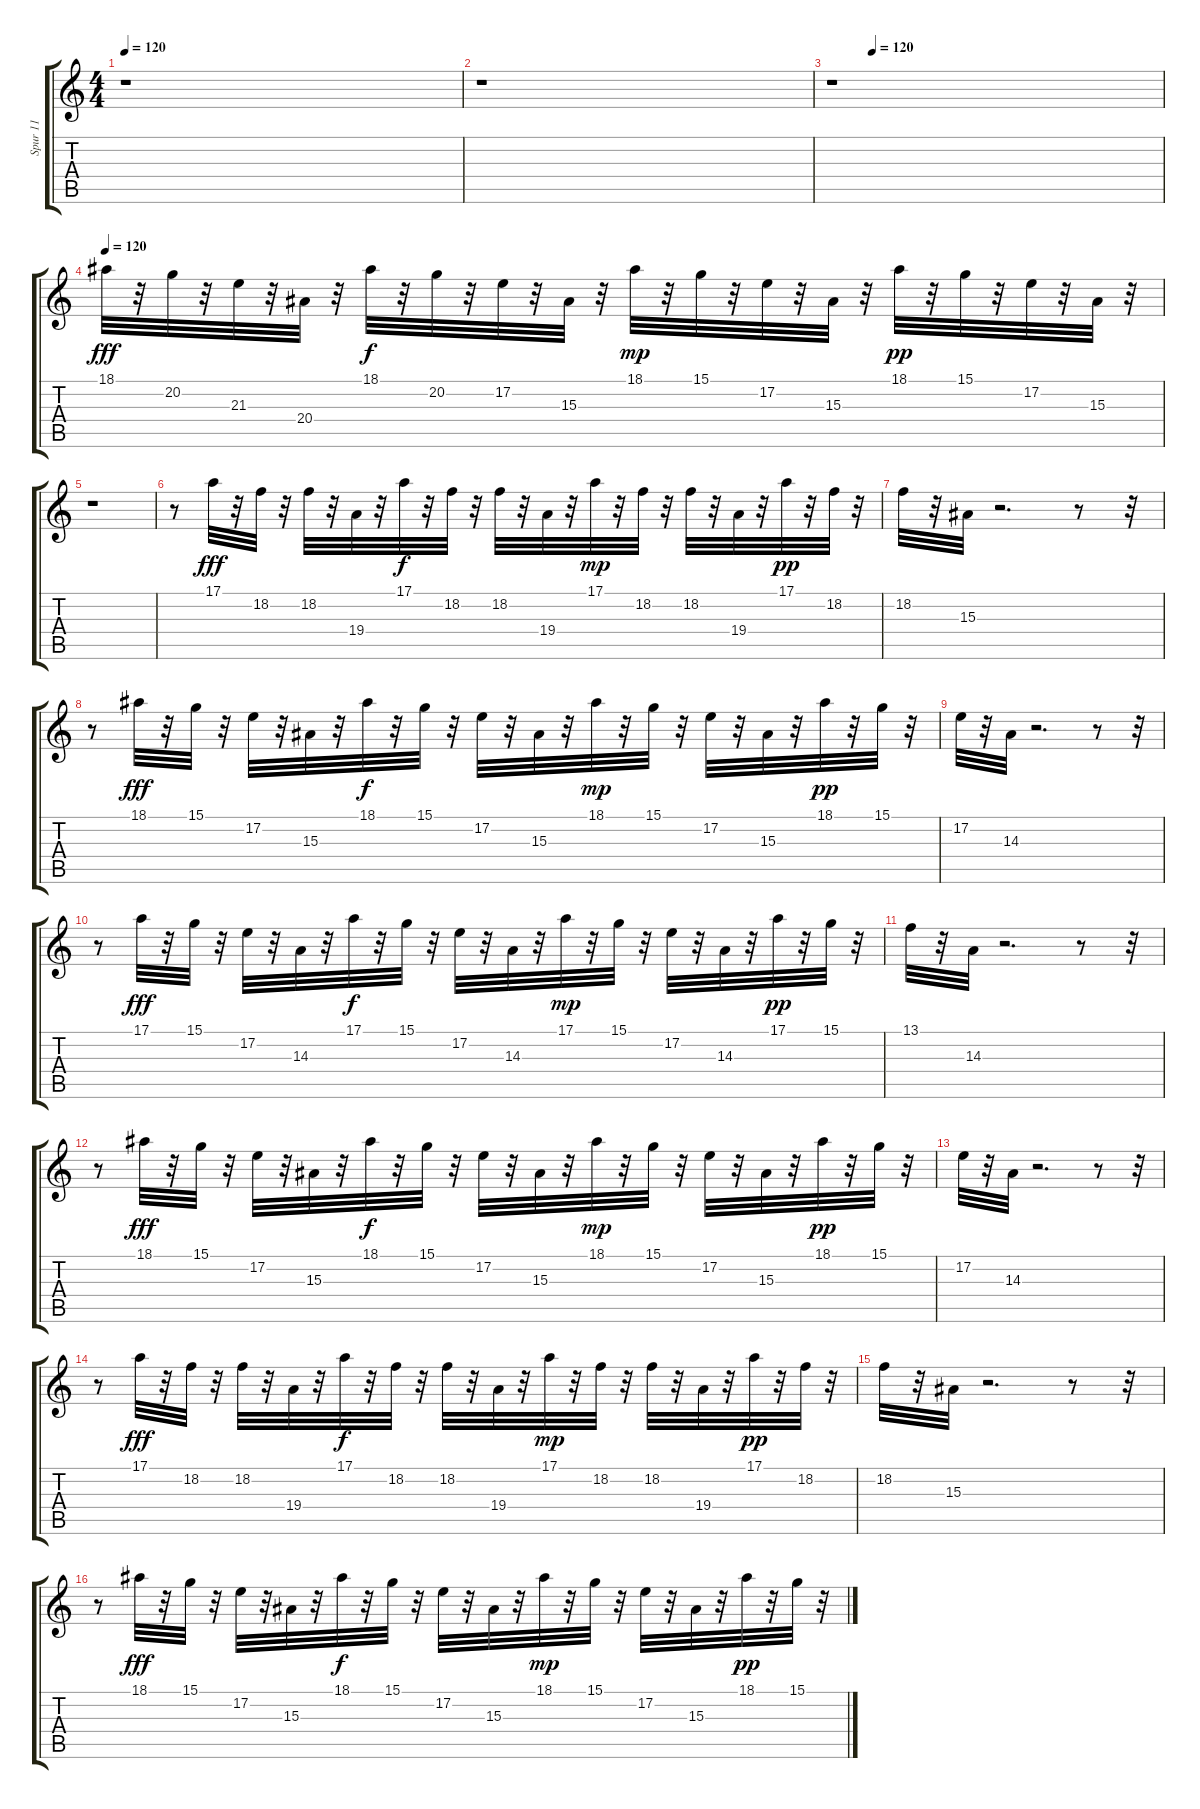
\track ("Spur 11" "Spur 11") {instrument pad1newage}
\staff {score tabs}
\tuning (E4 B3 G3 D3 A2 E2) {hide}
\ts (4 4)
\tempo 120
\clef g2
\ks c
r.1{dy f} |
r.1 |
\tempo (120 0.125)
r.1 |
\tempo 120
18.1.32{dy fff balance 16} r.32 20.2.32{balance 0} r.32 21.3.32{balance 16} r.32 20.4.32{balance 0} r.32 18.1.32{dy f balance 0} r.32 20.2.32{balance 16} r.32 17.2.32{balance 0} r.32 15.3.32{balance 16} r.32 18.1.32{dy mp balance 0} r.32 15.1.32{balance 16} r.32 17.2.32{balance 0} r.32 15.3.32{balance 16} r.32 18.1.32{dy pp balance 0} r.32 15.1.32{balance 16} r.32 17.2.32{balance 0} r.32 15.3.32{balance 16} r.32 |
r.1 |
r.8 17.1.32{dy fff balance 16} r.32 18.2.32{balance 0} r.32 18.2.32{balance 16} r.32 19.4.32{balance 0} r.32 17.1.32{dy f balance 16} r.32 18.2.32{balance 0} r.32 18.2.32{balance 16} r.32 19.4.32{balance 0} r.32 17.1.32{dy mp balance 16} r.32 18.2.32{balance 0} r.32 18.2.32{balance 16} r.32 19.4.32{balance 0} r.32 17.1.32{dy pp balance 16} r.32 18.2.32{balance 0} r.32 |
18.2.32{balance 16} r.32 15.3.32{balance 0} r.2{d} r.8 r.32 |
r.8 18.1.32{dy fff balance 16} r.32 15.1.32{balance 0} r.32 17.2.32{balance 16} r.32 15.3.32{balance 0} r.32 18.1.32{dy f balance 16} r.32 15.1.32{balance 0} r.32 17.2.32{balance 16} r.32 15.3.32{balance 0} r.32 18.1.32{dy mp balance 16} r.32 15.1.32{balance 0} r.32 17.2.32{balance 16} r.32 15.3.32{balance 0} r.32 18.1.32{dy pp balance 16} r.32 15.1.32{balance 0} r.32 |
17.2.32{balance 16} r.32 14.3.32{balance 0} r.2{d} r.8 r.32 |
r.8 17.1.32{dy fff balance 16} r.32 15.1.32{balance 0} r.32 17.2.32{balance 16} r.32 14.3.32{balance 0} r.32 17.1.32{dy f balance 16} r.32 15.1.32{balance 0} r.32 17.2.32{balance 16} r.32 14.3.32{balance 0} r.32 17.1.32{dy mp balance 16} r.32 15.1.32{balance 0} r.32 17.2.32{balance 16} r.32 14.3.32{balance 0} r.32 17.1.32{dy pp balance 16} r.32 15.1.32{balance 0} r.32 |
13.1.32{balance 16} r.32 14.3.32{balance 0} r.2{d} r.8 r.32 |
r.8 18.1.32{dy fff balance 16} r.32 15.1.32{balance 0} r.32 17.2.32{balance 16} r.32 15.3.32{balance 0} r.32 18.1.32{dy f balance 16} r.32 15.1.32{balance 0} r.32 17.2.32{balance 16} r.32 15.3.32{balance 0} r.32 18.1.32{dy mp balance 16} r.32 15.1.32{balance 0} r.32 17.2.32{balance 16} r.32 15.3.32{balance 0} r.32 18.1.32{dy pp balance 16} r.32 15.1.32{balance 0} r.32 |
17.2.32{balance 16} r.32 14.3.32{balance 0} r.2{d} r.8 r.32 |
r.8 17.1.32{dy fff balance 16} r.32 18.2.32 r.32 18.2.32 r.32 19.4.32{balance 0} r.32 17.1.32{dy f balance 16} r.32 18.2.32 r.32 18.2.32 r.32 19.4.32{balance 0} r.32 17.1.32{dy mp balance 16} r.32 18.2.32{balance 0} r.32 18.2.32 r.32 19.4.32{balance 16} r.32 17.1.32{dy pp balance 0} r.32 18.2.32 r.32 |
18.2.32 r.32 15.3.32{balance 16} r.2{d} r.8 r.32 |
r.8 18.1.32{dy fff balance 16} r.32 15.1.32{balance 0} r.32 17.2.32{balance 16} r.32 15.3.32{balance 0} r.32 18.1.32{dy f} r.32 15.1.32{balance 0} r.32 17.2.32{balance 16} r.32 15.3.32{balance 0} r.32 18.1.32{dy mp} r.32 15.1.32{balance 0} r.32 17.2.32{balance 16} r.32 15.3.32{balance 0} r.32 18.1.32{dy pp balance 16} r.32 15.1.32{balance 0} r.32
